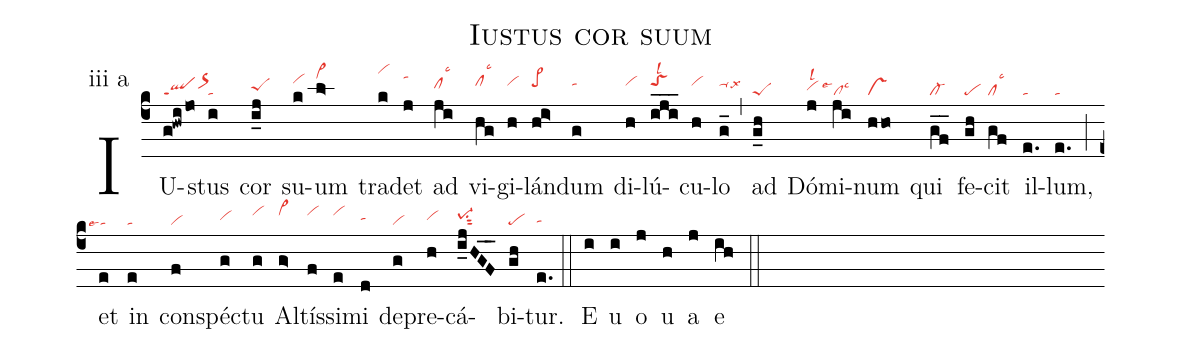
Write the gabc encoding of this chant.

name: Iustus cor suum;
annotation: iii a;
mode: 3;
nabc-lines: 1;
%%
(c4)
IU(g!hwi/jo|qlppt1or>hi)stus(i|ta) cor(i_j|peShh) su(k|vihk)um(l>|vi>hm)
tra(k|vihp)det(j|tahm) ad(ji|clhilsc3) vi(hg|clhjlsc3)gi(h|vihj)lán(hi>|pe>hj)dum(g|tahj) di(h|vihj)lú(iji___|toShjlsl2)cu(h|vihj)lo(g_|ta-hjlsx6) (,)
ad(g_h|peS) Dó(j|vihhlsl2)mi(ji|```cllse1lsc3)num(hho|vs) qui(gf__|cl-)
fe(gh|pe)cit(gf|cllsc3) il(e.|ta)lum,(e.|ta) (;)
et(e|```talse4) in(e|ta) con(f|vi)spéc(g|vihh)tu(g|vihj) Al(g>|vi>hj)tís(f|vihj)si(e|vihj)mi(d|tahh) de(g|vi)pre(h|vihh)cá(i_jHG_F_|pe-1hhsu1sut2)bi(gh|pe)tur.(e.|tahg) (::)
E(i) u(i) o(j) u(h) a(j) e(ih) (::)
